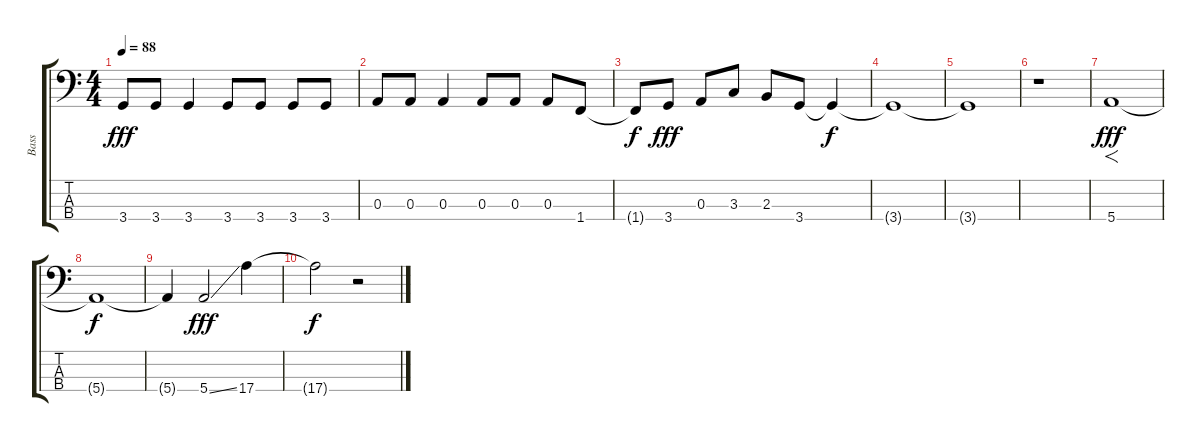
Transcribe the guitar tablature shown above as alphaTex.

\track ("Bass" "Bass") {instrument electricbassfinger}
\staff {score tabs}
\tuning (G2 D2 A1 E1) {hide}
\ts (4 4)
\tempo 88
\clef f4
\ks c
3.4.8{dy fff} 3.4.8 3.4.4 3.4.8 3.4.8 3.4.8 3.4.8 |
0.3.8 0.3.8 0.3.4 0.3.8 0.3.8 0.3.8 1.4.8 |
1.4{t}.8{dy f} 3.4.8{dy fff} 0.3.8 3.3.8 2.3.8 3.4.8 3.4{t}.4{dy f} |
3.4{t}.1 |
3.4{t}.1 |
r.1 |
5.4.1{f dy fff} |
5.4{t}.1{dy f} |
5.4{t}.4 5.4{ss}.2{dy fff} 17.4.4 |
17.4{t}.2{dy f} r.2
